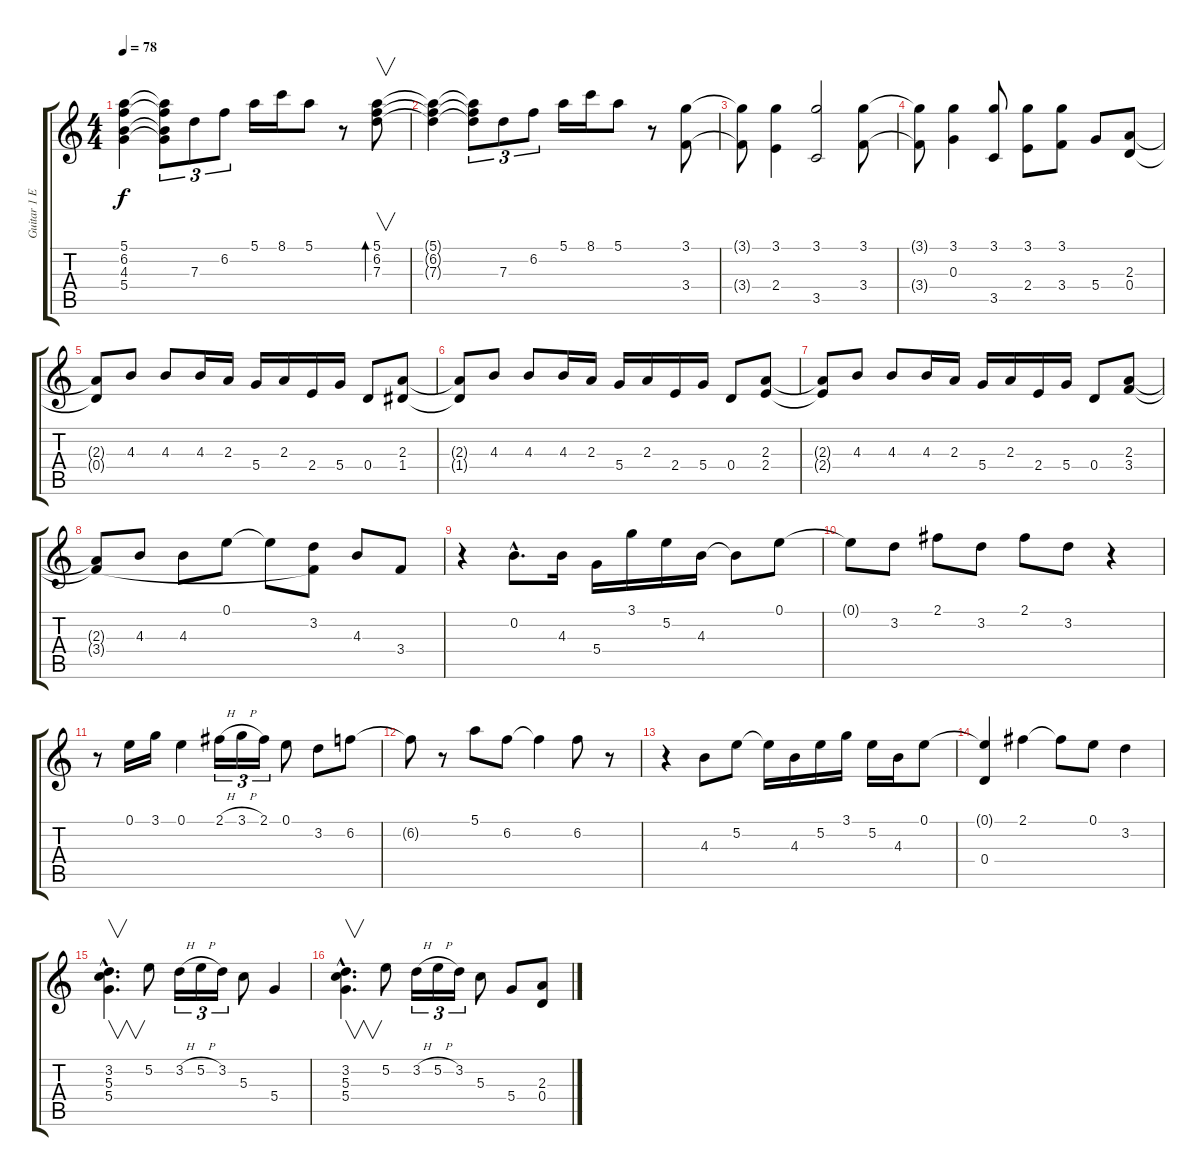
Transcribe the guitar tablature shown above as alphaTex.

\track ("Guitar 1 Electric Jazz Guitar (Lead)" "Guitar 1 E") {instrument electricguitarjazz}
\staff {score tabs}
\tuning (E4 B3 G3 D3 A2 E2) {hide}
\ts (4 4)
\tempo 78
\clef g2
\ks c
(5.1{t} 6.2{t} 4.3{t} 5.4{t}).4{dy f} (5.1{t} 6.2{t} 4.3{t} 5.4{t}).8{tu (3 2)} 7.3.8{tu (3 2)} 6.2.8{tu (3 2)} 5.1.16 8.1.16 5.1.8 r.8 (5.1 6.2 7.3).8{v bd 60} |
(5.1{t} 6.2{t} 7.3{t}).4 (5.1{t} 6.2{t} 7.3{t}).8{tu (3 2)} 7.3.8{tu (3 2)} 6.2.8{tu (3 2)} 5.1.16 8.1.16 5.1.8 r.8 (3.1 3.4).8 |
(3.1{t} 3.4{t}).8 (3.1 2.4).4 (3.1 3.5).2 (3.1 3.4).8 |
(3.1{t} 3.4{t}).8 (3.1 0.3).4 (3.1 3.5).8 (3.1 2.4).8 (3.1 3.4).8 5.4.8 (2.3 0.4).8 |
(2.3{t} 0.4{t}).8 4.3.8 4.3.8 4.3.16 2.3.16 5.4.16 2.3.16 2.4.16 5.4.16 0.4.8 (2.3 1.4).8 |
(2.3{t} 1.4{t}).8 4.3.8 4.3.8 4.3.16 2.3.16 5.4.16 2.3.16 2.4.16 5.4.16 0.4.8 (2.3 2.4).8 |
(2.3{t} 2.4{t}).8 4.3.8 4.3.8 4.3.16 2.3.16 5.4.16 2.3.16 2.4.16 5.4.16 0.4.8 (2.3 3.4).8 |
(2.3{t} 3.4{t}).8 4.3.8 4.3.8 0.1.8 0.1{t}.8 (3.2 3.4{t}).8 4.3.8 3.4.8 |
r.4 0.2{hac}.8{d} 4.3.16 5.4.16 3.1.16 5.2.16 4.3.16 4.3{t}.8 0.1.8 |
0.1{t}.8 3.2.8 2.1.8 3.2.8 2.1.8 3.2.8 r.4 |
r.8 0.1.16 3.1.16 0.1.4 2.1{h}.16{tu (3 2)} 3.1{h}.16{tu (3 2)} 2.1.16{tu (3 2)} 0.1.8 3.2.8 6.2.8 |
6.2{t}.8 r.8 5.1.8 6.2.8 6.2{t}.4 6.2.8 r.8 |
r.4 4.3.8 5.2.8 5.2{t}.16 4.3.16 5.2.16 3.1.16 5.2.16 4.3.16 0.1.8 |
(0.1{t} 0.4).4 2.1.4 2.1{t}.8 0.1.8 3.2.4 |
(3.2{hac} 5.3{hac} 5.4{hac}).4{v d} 5.2.8 3.2{h}.16{tu (3 2)} 5.2{h}.16{tu (3 2)} 3.2.16{tu (3 2)} 5.3.8 5.4.4 |
(3.2{hac} 5.3{hac} 5.4{hac}).4{v d} 5.2.8 3.2{h}.16{tu (3 2)} 5.2{h}.16{tu (3 2)} 3.2.16{tu (3 2)} 5.3.8 5.4.8 (2.3 0.4).8
